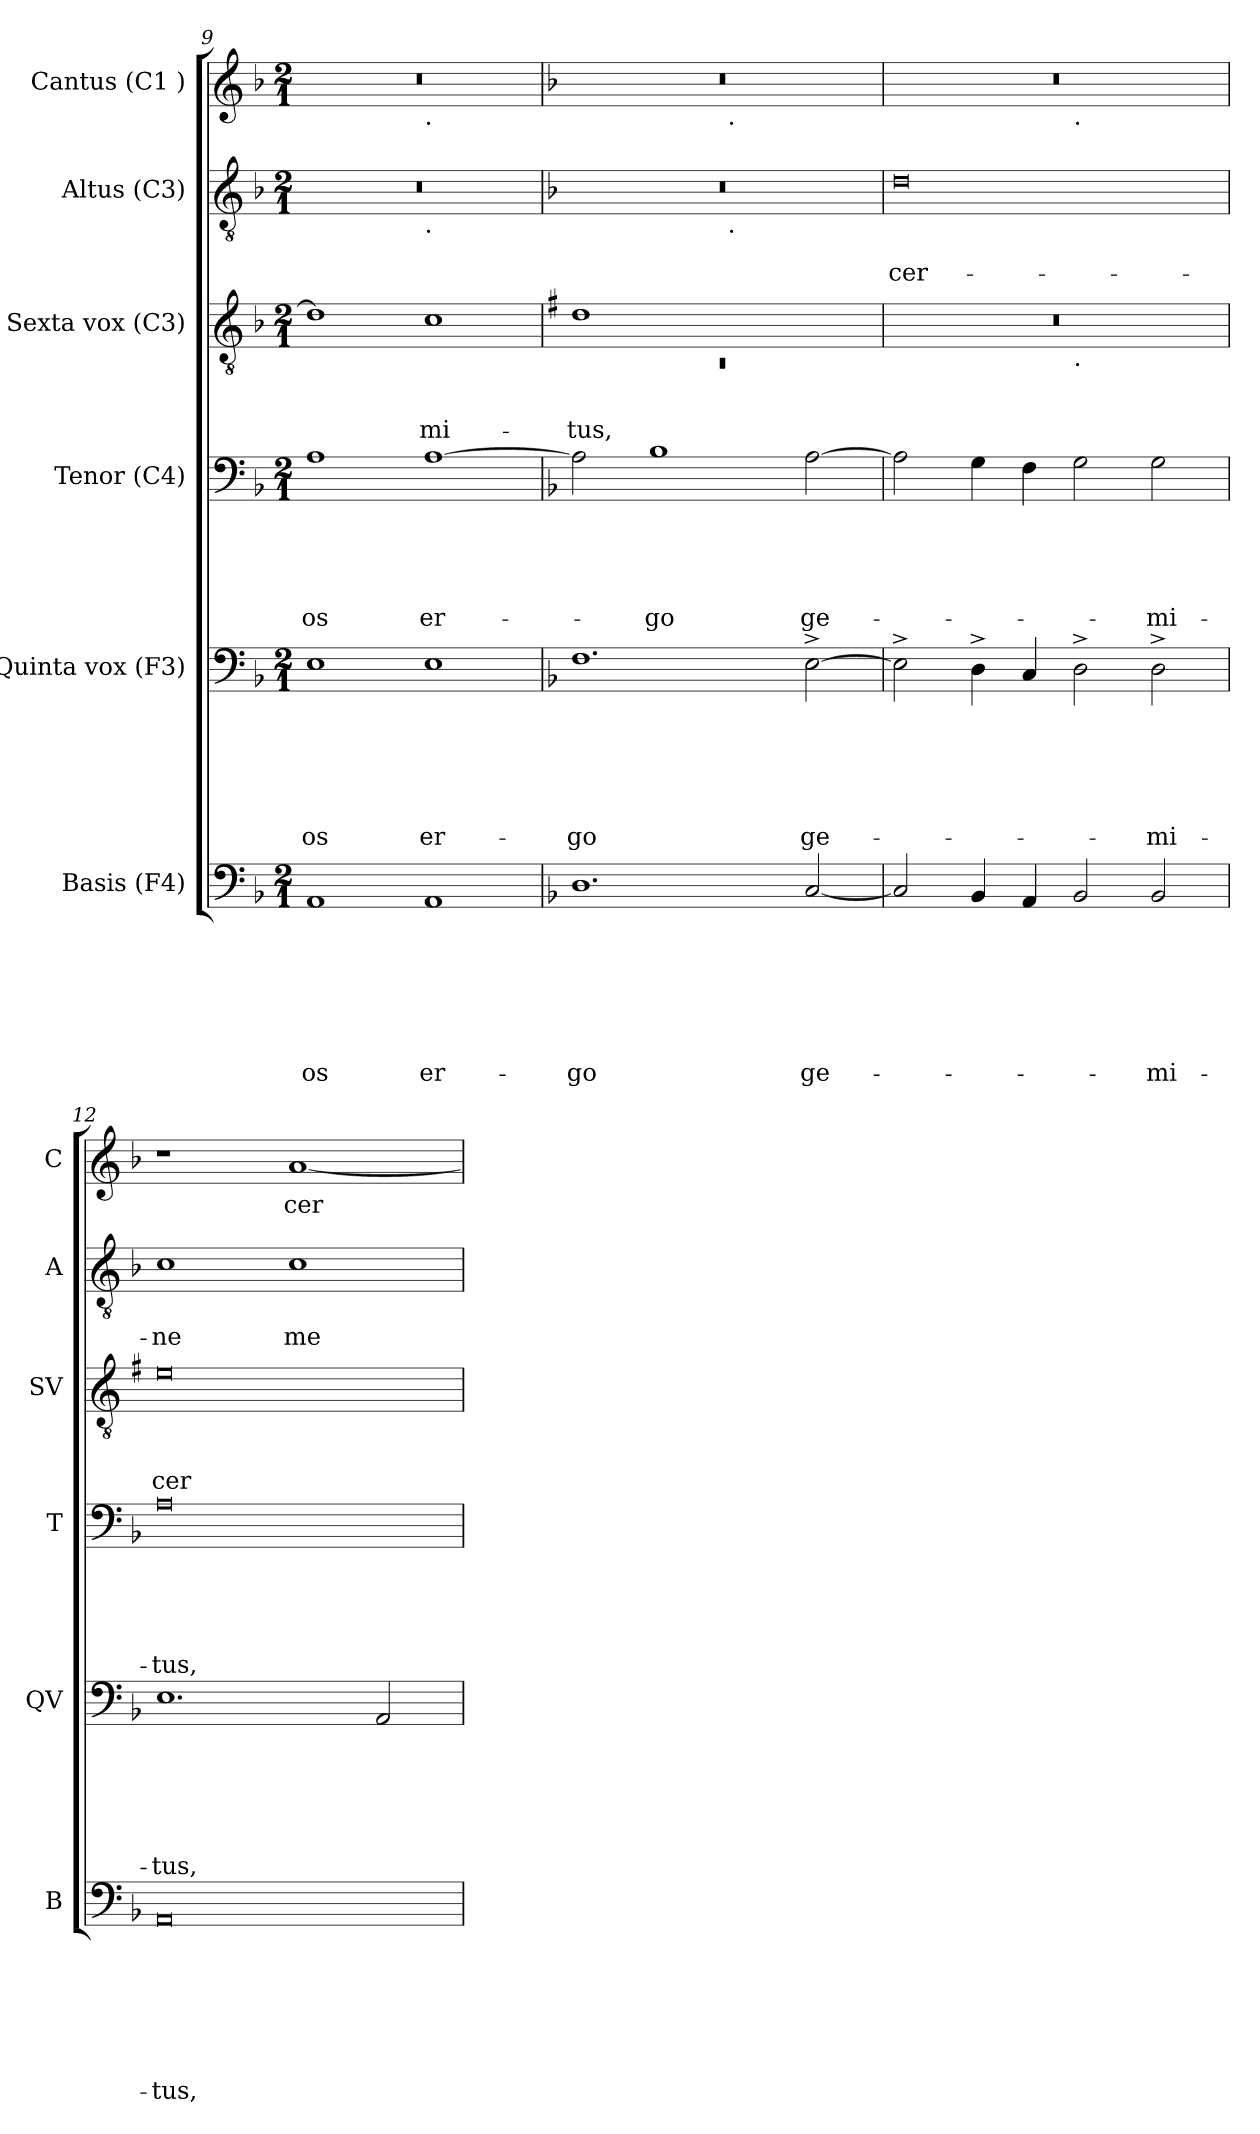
**kern	**text	**text	**text	**text	**text	**text	**text	**kern	**text	**text	**text	**text	**text	**text	**kern	**text	**text	**text	**text	**text	**kern	**text	**text	**text	**kern	**text	**text	**kern	**text
*part6	*part6	*part6	*part6	*part6	*part6	*part6	*part6	*part5	*part5	*part5	*part5	*part5	*part5	*part5	*part4	*part4	*part4	*part4	*part4	*part4	*part3	*part3	*part3	*part3	*part2	*part2	*part2	*part1	*part1
*staff6	*staff6	*staff6	*staff6	*staff6	*staff6	*staff6	*staff6	*staff5	*staff5	*staff5	*staff5	*staff5	*staff5	*staff5	*staff4	*staff4	*staff4	*staff4	*staff4	*staff4	*staff3	*staff3	*staff3	*staff3	*staff2	*staff2	*staff2	*staff1	*staff1
*I"Basis (F4)	*	*	*	*	*	*	*	*I"Quinta vox (F3)	*	*	*	*	*	*	*I"Tenor (C4)	*	*	*	*	*	*I"Sexta vox (C3)	*	*	*	*I"Altus (C3)	*	*	*I"Cantus (C1 )	*
*I'B	*	*	*	*	*	*	*	*I'QV	*	*	*	*	*	*	*I'T	*	*	*	*	*	*I'SV	*	*	*	*I'A	*	*	*I'C	*
*clefF4	*	*	*	*	*	*	*	*clefF4	*	*	*	*	*	*	*clefF4	*	*	*	*	*	*clefGv2	*	*	*	*clefGv2	*	*	*clefG2	*
*k[b-]	*	*	*	*	*	*	*	*k[b-]	*	*	*	*	*	*	*k[b-]	*	*	*	*	*	*k[b-]	*	*	*	*k[b-]	*	*	*k[b-]	*
*F:	*	*	*	*	*	*	*	*F:	*	*	*	*	*	*	*F:	*	*	*	*	*	*F:	*	*	*	*F:	*	*	*F:	*
*M2/1	*	*	*	*	*	*	*	*M2/1	*	*	*	*	*	*	*M2/1	*	*	*	*	*	*M2/1	*	*	*	*M2/1	*	*	*M2/1	*
=9	=9	=9	=9	=9	=9	=9	=9	=9	=9	=9	=9	=9	=9	=9	=9	=9	=9	=9	=9	=9	=9	=9	=9	=9	=9	=9	=9	=9	=9
!	!	!	!	!	!	!	!LO:LY:b	!	!	!	!	!	!	!LO:LY:b	!	!	!	!	!	!LO:LY:b	!	!	!	!	!	!	!	!	!
*	*	*	*	*	*	*	*	*	*	*	*	*	*	*	*	*	*	*	*	*	*	*	*	*	*^	*	*	*^	*
1AA	.	.	.	.	.	.	-os	1E	.	.	.	.	.	-os	1A	.	.	.	.	-os	1d]	.	.	.	0r	1ryy	.	.	0r	1ryy	.
!	!	!	!	!	!	!	!	!	!	!	!	!	!	!	!	!	!	!	!	!	!	!	!	!	!	!	!	!	!	!LO:TX:b:t=.	!
!	!	!	!	!	!	!	!	!	!	!	!	!	!	!	!	!	!	!	!	!	!	!	!	!	!	!LO:TX:b:t=.	!	!	!	!	!
!	!	!	!	!	!	!	!LO:LY:b	!	!	!	!	!	!	!LO:LY:b	!	!	!	!	!	!LO:LY:b	!	!	!	!LO:LY:b	!	!	!	!	!	!	!
1AA	.	.	.	.	.	.	er-	1E	.	.	.	.	.	er-	[>1A	.	.	.	.	er-	1c	.	.	-mi-	.	1ryy	.	.	.	1ryy	.
=10	=10	=10	=10	=10	=10	=10	=10	=10	=10	=10	=10	=10	=10	=10	=10	=10	=10	=10	=10	=10	=10	=10	=10	=10	=10	=10	=10	=10	=10	=10	=10
*	*	*	*	*	*	*	*	*	*	*	*	*	*	*	*	*	*	*	*	*	*k[f#]	*	*	*	*	*	*	*	*	*	*
*	*	*	*	*	*	*	*	*	*	*	*	*	*	*	*	*	*	*	*	*	*G:	*	*	*	*	*	*	*	*	*	*
*	*	*	*	*	*	*	*	*	*	*	*	*	*	*	*	*	*	*	*	*	*^	*	*	*	*	*	*	*	*	*	*
!	!	!	!	!	!	!	!LO:LY:b	!	!	!	!	!	!	!LO:LY:b	!	!	!	!	!	!	!	!LO:N:vis=1	!	!	!LO:LY:b	!	!	!	!	!	!	!
1.D	.	.	.	.	.	.	-go	1.F	.	.	.	.	.	-go	2A\]	.	.	.	.	.	1d	0rC	.	.	-tus,	0r	1ryy	.	.	0r	1ryy	.
!	!	!	!	!	!	!	!	!	!	!	!	!	!	!	!	!	!	!	!	!LO:LY:b	!	!	!	!	!	!	!	!	!	!	!	!
.	.	.	.	.	.	.	.	.	.	.	.	.	.	.	1B-	.	.	.	.	-go	.	.	.	.	.	.	.	.	.	.	.	.
!	!	!	!	!	!	!	!	!	!	!	!	!	!	!	!	!	!	!	!	!	!	!	!	!	!	!	!	!	!	!	!LO:TX:b:t=.	!
!	!	!	!	!	!	!	!	!	!	!	!	!	!	!	!	!	!	!	!	!	!	!	!	!	!	!	!LO:TX:b:t=.	!	!	!	!	!
.	.	.	.	.	.	.	.	.	.	.	.	.	.	.	.	.	.	.	.	.	1ryy	.	.	.	.	.	1ryy	.	.	.	1ryy	.
!	!	!	!	!	!	!	!LO:LY:b	!	!	!	!	!	!	!LO:LY:b	!	!	!	!	!	!LO:LY:b	!	!	!	!	!	!	!	!	!	!	!	!
[<2C/	.	.	.	.	.	.	ge-	[>2E^>\	.	.	.	.	.	ge-	[>2A\	.	.	.	.	ge-	.	.	.	.	.	.	.	.	.	.	.	.
=11	=11	=11	=11	=11	=11	=11	=11	=11	=11	=11	=11	=11	=11	=11	=11	=11	=11	=11	=11	=11	=11	=11	=11	=11	=11	=11	=11	=11	=11	=11	=11	=11
!	!	!	!	!	!	!	!	!	!	!	!	!	!	!	!	!	!	!	!	!	!	!	!	!	!	!	!	!	!LO:LY:b	!	!	!
*	*	*	*	*	*	*	*	*	*	*	*	*	*	*	*	*	*	*	*	*	*	*	*	*	*	*v	*v	*	*	*	*	*
2C/]	.	.	.	.	.	.	.	2E^>\]	.	.	.	.	.	.	2A\]	.	.	.	.	.	0r	1ryy	.	.	.	0d	.	cer-	0r	1ryy	.
4BB-/	.	.	.	.	.	.	.	4D^>\	.	.	.	.	.	.	4G\	.	.	.	.	.	.	.	.	.	.	.	.	.	.	.	.
4AA/	.	.	.	.	.	.	.	4C/	.	.	.	.	.	.	4F\	.	.	.	.	.	.	.	.	.	.	.	.	.	.	.	.
!	!	!	!	!	!	!	!	!	!	!	!	!	!	!	!	!	!	!	!	!	!	!	!	!	!	!	!	!	!	!LO:TX:b:t=.	!
!	!	!	!	!	!	!	!	!	!	!	!	!	!	!	!	!	!	!	!	!	!	!LO:TX:b:t=.	!	!	!	!	!	!	!	!	!
2BB-/	.	.	.	.	.	.	.	2D^>\	.	.	.	.	.	.	2G\	.	.	.	.	.	.	1ryy	.	.	.	.	.	.	.	1ryy	.
!	!	!	!	!	!	!	!LO:LY:b	!	!	!	!	!	!	!LO:LY:b	!	!	!	!	!	!LO:LY:b	!	!	!	!	!	!	!	!	!	!	!
2BB-/	.	.	.	.	.	.	-mi-	2D^>\	.	.	.	.	.	-mi-	2G\	.	.	.	.	-mi-	.	.	.	.	.	.	.	.	.	.	.
=12	=12	=12	=12	=12	=12	=12	=12	=12	=12	=12	=12	=12	=12	=12	=12	=12	=12	=12	=12	=12	=12	=12	=12	=12	=12	=12	=12	=12	=12	=12	=12
!	!	!	!	!	!	!	!LO:LY:b	!	!	!	!	!	!	!LO:LY:b	!	!	!	!	!	!LO:LY:b	!	!	!	!	!LO:LY:b	!	!	!LO:LY:b	!	!	!
*	*	*	*	*	*	*	*	*	*	*	*	*	*	*	*	*	*	*	*	*	*v	*v	*	*	*	*	*	*	*v	*v	*
0AA	.	.	.	.	.	.	-tus,	1.E	.	.	.	.	.	-tus,	0A	.	.	.	.	-tus,	0e	.	.	cer-	1c	.	-ne	1r	.
!	!	!	!	!	!	!	!	!	!	!	!	!	!	!	!	!	!	!	!	!	!	!	!	!	!	!	!LO:LY:b	!	!LO:LY:b
.	.	.	.	.	.	.	.	.	.	.	.	.	.	.	.	.	.	.	.	.	.	.	.	.	1c	.	me-	[<1a	cer-
.	.	.	.	.	.	.	.	2AA/	.	.	.	.	.	.	.	.	.	.	.	.	.	.	.	.	.	.	.	.	.
=	=	=	=	=	=	=	=	=	=	=	=	=	=	=	=	=	=	=	=	=	=	=	=	=	=	=	=	=	=
*-	*-	*-	*-	*-	*-	*-	*-	*-	*-	*-	*-	*-	*-	*-	*-	*-	*-	*-	*-	*-	*-	*-	*-	*-	*-	*-	*-	*-	*-
